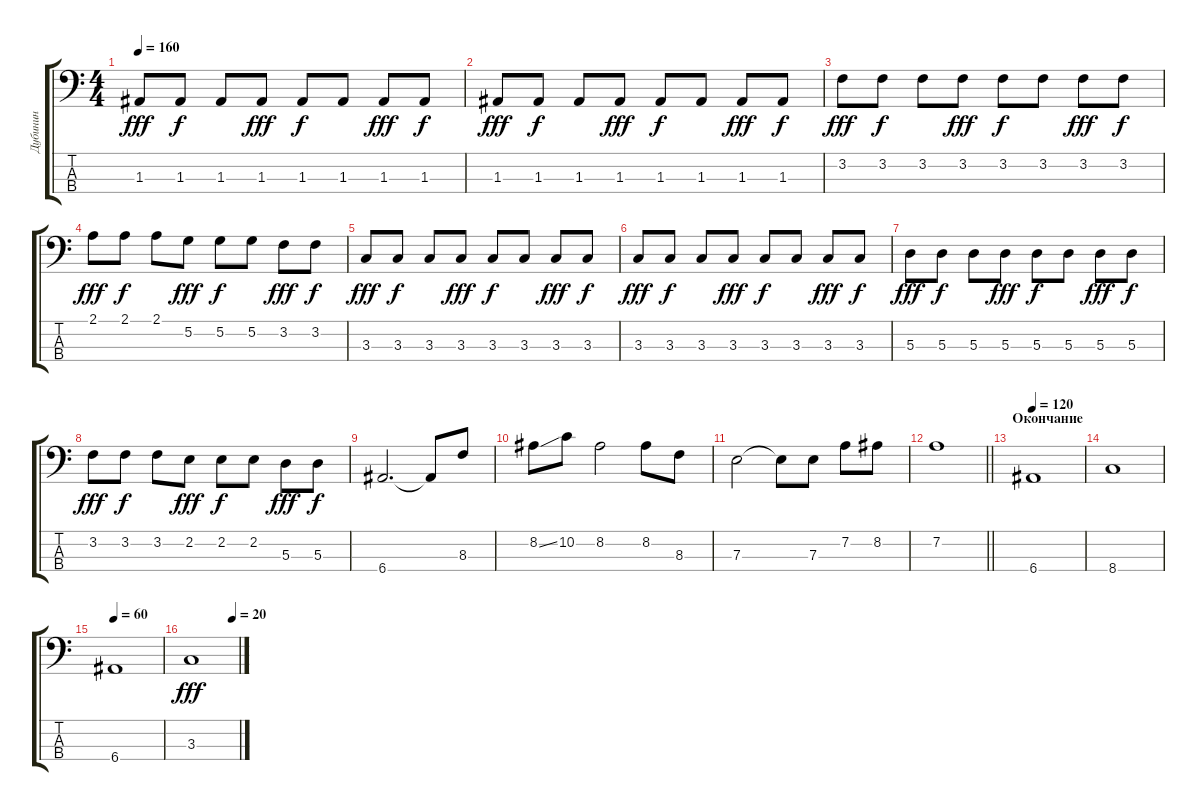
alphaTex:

\track ("Дубинин" "Дубинин") {instrument electricbassfinger}
\staff {score tabs}
\tuning (G2 D2 A1 E1) {hide}
\ts (4 4)
\tempo 160
\clef f4
\ks c
1.3.8{dy fff} 1.3.8{dy f} 1.3.8 1.3.8{dy fff} 1.3.8{dy f} 1.3.8 1.3.8{dy fff} 1.3.8{dy f} |
1.3.8{dy fff} 1.3.8{dy f} 1.3.8 1.3.8{dy fff} 1.3.8{dy f} 1.3.8 1.3.8{dy fff} 1.3.8{dy f} |
3.2.8{dy fff} 3.2.8{dy f} 3.2.8 3.2.8{dy fff} 3.2.8{dy f} 3.2.8 3.2.8{dy fff} 3.2.8{dy f} |
2.1.8{dy fff} 2.1.8{dy f} 2.1.8 5.2.8{dy fff} 5.2.8{dy f} 5.2.8 3.2.8{dy fff} 3.2.8{dy f} |
3.3.8{dy fff} 3.3.8{dy f} 3.3.8 3.3.8{dy fff} 3.3.8{dy f} 3.3.8 3.3.8{dy fff} 3.3.8{dy f} |
3.3.8{dy fff} 3.3.8{dy f} 3.3.8 3.3.8{dy fff} 3.3.8{dy f} 3.3.8 3.3.8{dy fff} 3.3.8{dy f} |
5.3.8{dy fff} 5.3.8{dy f} 5.3.8 5.3.8{dy fff} 5.3.8{dy f} 5.3.8 5.3.8{dy fff} 5.3.8{dy f} |
3.2.8{dy fff} 3.2.8{dy f} 3.2.8 2.2.8{dy fff} 2.2.8{dy f} 2.2.8 5.3.8{dy fff} 5.3.8{dy f} |
6.4.2{d} 6.4{t}.8 8.3.8 |
8.2{ss}.8 10.2.8 8.2.2 8.2.8 8.3.8 |
7.3.2 7.3{t}.8 7.3.8 7.2.8 8.2.8 |
\barLineRight lightlight
7.2.1 |
\section ("" "Окончание")
\tempo 120
6.4.1 |
8.4.1 |
\tempo 60
6.4.1 |
\tempo (20 0.875)
3.3.1{dy fff}
